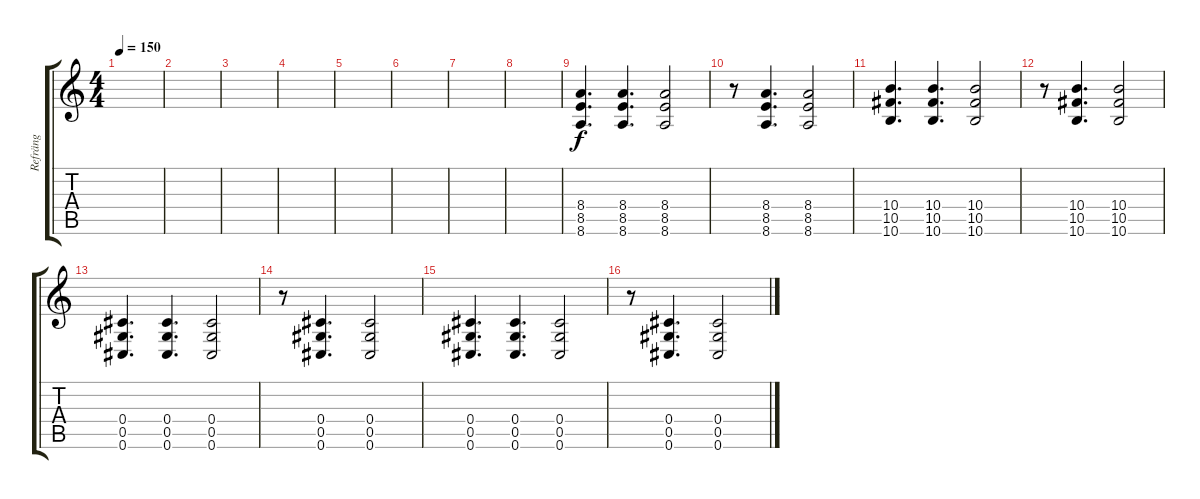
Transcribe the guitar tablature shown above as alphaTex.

\track ("Refräng" "Refräng") {instrument distortionguitar}
\staff {score tabs}
\tuning (Eb4 Bb3 Gb3 Db3 Ab2 Db2) {hide}
\ts (4 4)
\tempo 150
\clef g2
\ks c
|
|
|
|
|
|
|
|
(8.4 8.5 8.6).4{d} (8.4 8.5 8.6).4{d} (8.4 8.5 8.6).2 |
r.8 (8.4 8.5 8.6).4{d} (8.4 8.5 8.6).2 |
(10.4 10.5 10.6).4{d} (10.4 10.5 10.6).4{d} (10.4 10.5 10.6).2 |
r.8 (10.4 10.5 10.6).4{d} (10.4 10.5 10.6).2 |
(0.4 0.5 0.6).4{d} (0.4 0.5 0.6).4{d} (0.4 0.5 0.6).2 |
r.8 (0.4 0.5 0.6).4{d} (0.4 0.5 0.6).2 |
(0.4 0.5 0.6).4{d} (0.4 0.5 0.6).4{d} (0.4 0.5 0.6).2 |
r.8 (0.4 0.5 0.6).4{d} (0.4 0.5 0.6).2
